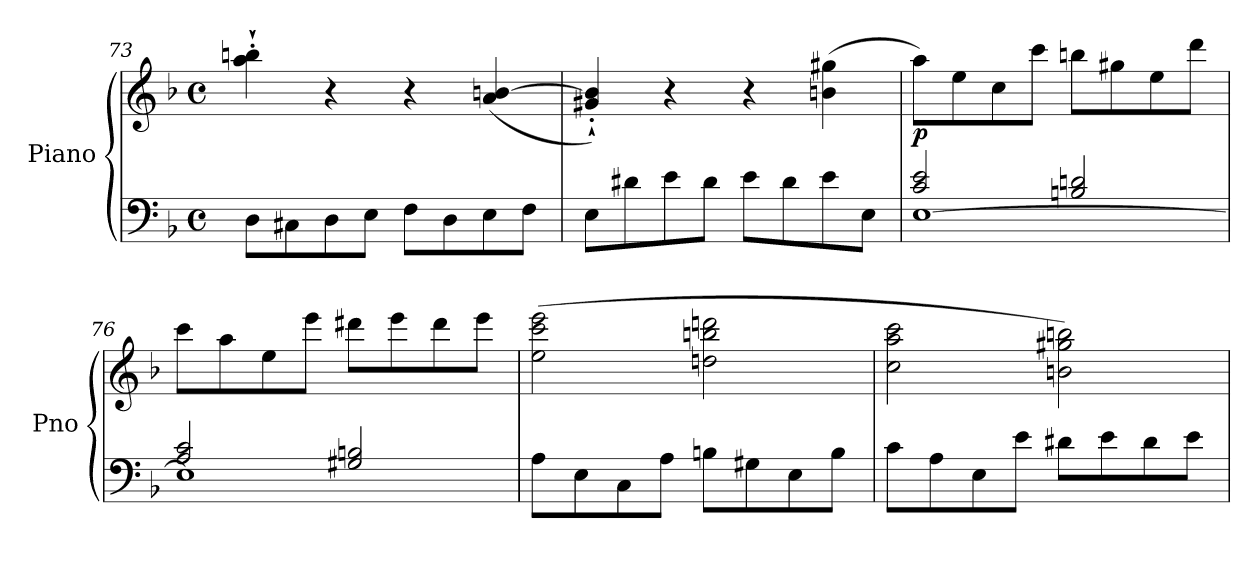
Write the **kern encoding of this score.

**kern	**kern	**dynam
*part1	*part1	*part1
*staff2	*staff1	*staff1/2
*I"Piano	*	*
*I'Pno	*	*
*clefF4	*clefG2	*
*k[b-]	*k[b-]	*
*M4/4	*M4/4	*
*met(c)	*met(c)	*
=73	=73	=73
*^	*	*
1ryy	8D\L	4aa\'` 4bbn\'`	.
.	8C#X\	.	.
.	8D\	4r	.
.	8E\J	.	.
.	8F\L	4r	.
.	8D\	.	.
.	8E\	(>4a/ [4bn/	.
.	8F\J	.	.
!!LO:PB:g=z
=74	=74	=74	=74
1ryy	8E\L	4g#X/'` 4b/]'`)	.
.	8d#X\	.	.
.	8e\	4r	.
.	8d#\J	.	.
.	8e\L	4r	.
.	8d#\	.	.
.	8e\	(>4bn\ 4gg#X\	.
.	8E\J	.	.
=75	=75	=75	=75
*	*^	*	*
!	!	!	!	!LO:DY:b
1ryy	2c/ 2e/	[1E	8aa\L)	p
.	.	.	8ee\	.
.	.	.	8cc\	.
.	.	.	8ccc\J	.
.	2Bn/ 2dn/	.	8bbn\L	.
.	.	.	8gg#X\	.
.	.	.	8ee\	.
.	.	.	8ddd\J	.
=76	=76	=76	=76	=76
1ryy	2A/ 2c/	1E]	8ccc\L	.
.	.	.	8aa\	.
.	.	.	8ee\	.
.	.	.	8eee\J	.
.	2G#X/ 2Bn/	.	8ddd#X\L	.
.	.	.	8eee\	.
.	.	.	8ddd#\	.
.	.	.	8eee\J	.
*	*v	*v	*	*
=77	=77	=77	=77
1ryy	8A\L	(>2ee\ 2ccc\ 2eee\	.
.	8E\	.	.
.	8C\	.	.
.	8A\J	.	.
.	8Bn\L	2ddn\ 2bbn\ 2dddn\	.
.	8G#X\	.	.
.	8E\	.	.
.	8B\J	.	.
!!LO:LB:g=z
=78	=78	=78	=78
1ryy	8c\L	2cc\ 2aa\ 2ccc\	.
.	8A\	.	.
.	8E\	.	.
.	8e\J	.	.
.	8d#X\L	2bn\ 2gg#X\ 2bbn\)	.
.	8e\	.	.
.	8d#\	.	.
.	8e\J	.	.
*v	*v	*	*
=	=	=
*-	*-	*-
